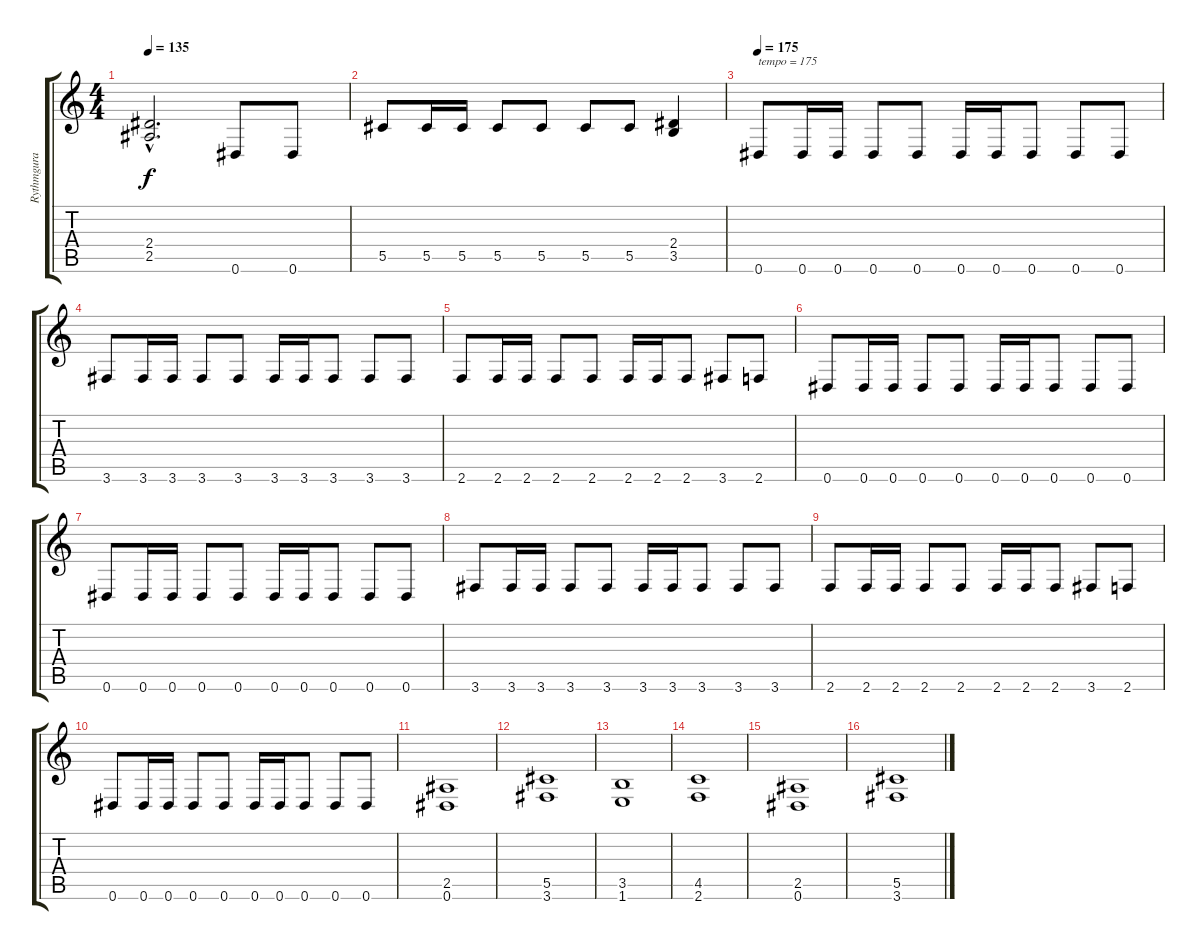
\track ("Rythmgura" "Rythmgura") {instrument distortionguitar}
\staff {score tabs}
\tuning (Eb4 Bb3 Gb3 Db3 Ab2 Eb2) {hide}
\ts (4 4)
\tempo 135
\clef g2
\ks c
(2.4{hac} 2.5{hac}).2{d dy f} 0.6.8 0.6.8 |
5.5.8 5.5.16 5.5.16 5.5.8 5.5.8 5.5.8 5.5.8 (2.4 3.5).4 |
\tempo 175
0.6.8{txt "tempo = 175"} 0.6.16 0.6.16 0.6.8 0.6.8 0.6.16 0.6.16 0.6.8 0.6.8 0.6.8 |
3.6.8 3.6.16 3.6.16 3.6.8 3.6.8 3.6.16 3.6.16 3.6.8 3.6.8 3.6.8 |
2.6.8 2.6.16 2.6.16 2.6.8 2.6.8 2.6.16 2.6.16 2.6.8 3.6.8 2.6.8 |
0.6.8 0.6.16 0.6.16 0.6.8 0.6.8 0.6.16 0.6.16 0.6.8 0.6.8 0.6.8 |
0.6.8 0.6.16 0.6.16 0.6.8 0.6.8 0.6.16 0.6.16 0.6.8 0.6.8 0.6.8 |
3.6.8 3.6.16 3.6.16 3.6.8 3.6.8 3.6.16 3.6.16 3.6.8 3.6.8 3.6.8 |
2.6.8 2.6.16 2.6.16 2.6.8 2.6.8 2.6.16 2.6.16 2.6.8 3.6.8 2.6.8 |
0.6.8 0.6.16 0.6.16 0.6.8 0.6.8 0.6.16 0.6.16 0.6.8 0.6.8 0.6.8 |
(2.5 0.6).1 |
(5.5 3.6).1 |
(3.5 1.6).1 |
(4.5 2.6).1 |
(2.5 0.6).1 |
(5.5 3.6).1
